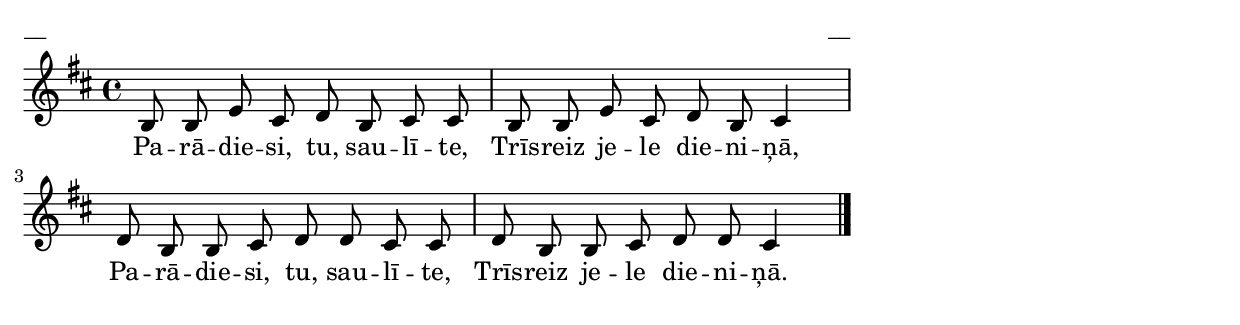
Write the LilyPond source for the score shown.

\version "2.13.16"
%\header {
%    title = "Parādiesi tu, saulīte"
%}
\paper {
line-width = 14\cm
left-margin = 0.4\cm
between-system-padding = 0.1\cm
between-system-space = 0.1\cm
}
\layout {
indent = #0
ragged-last = ##f
}

voiceA = \relative c' {
\clef "treble"
\key b \minor
\time 4/4
b8 b e cis d b cis cis | b b e cis d b cis4 |
d8 b b cis d d cis cis | d b b cis d d cis4
\bar "|."
}

lyricA = \lyricmode {
Pa -- rā -- die -- si, tu, sau -- lī -- te, 
Trīs -- reiz je -- le die -- ni -- ņā,
Pa -- rā -- die -- si, tu, sau -- lī -- te, 
Trīs -- reiz je -- le die -- ni -- ņā. 
} 

fullScore = <<
\new Staff {
<<
\new Voice = "voiceA" { \oneVoice \autoBeamOff \voiceA }
\lyricsto "voiceA" \new Lyrics \lyricA
>>
}
>>

\score {
\fullScore
\header { piece = "__" opus = "__" }
}
\markup { \with-color #(x11-color 'white) \sans \smaller "__" }
\score {
\unfoldRepeats
\fullScore
\midi {
\context { \Staff \remove "Staff_performer" }
\context { \Voice \consists "Staff_performer" }
}
}


